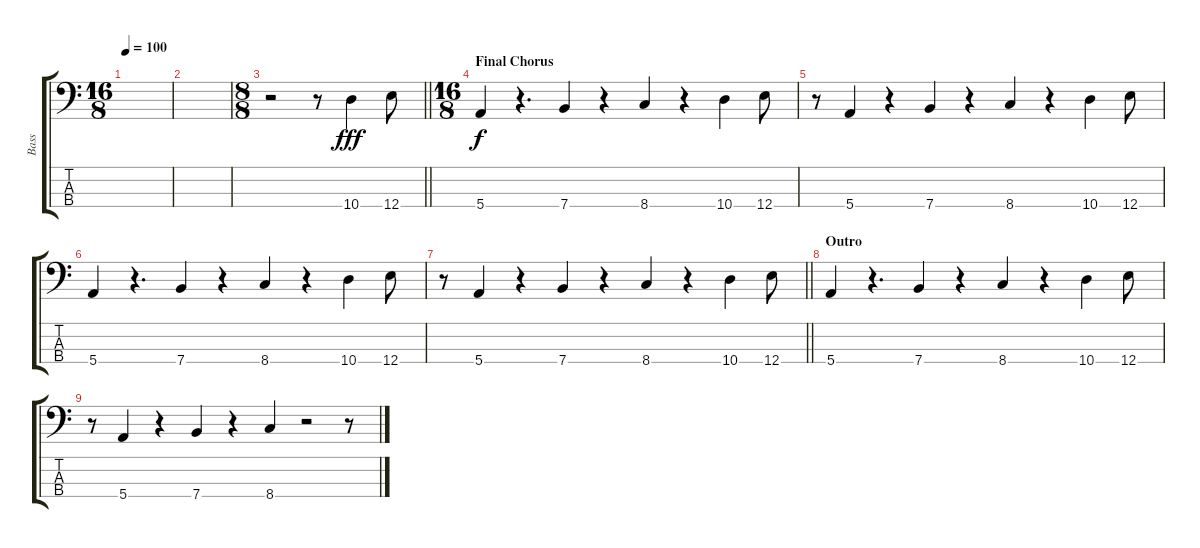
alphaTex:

\track ("Bass" "Bass") {instrument electricbasspick}
\staff {score tabs}
\tuning (G2 D2 A1 E1) {hide}
\ts (16 8)
\tempo 100
\clef f4
\ks c
|
|
\ts (8 8)
\barLineRight lightlight
r.2 r.8 10.4.4{dy fff} 12.4.8 |
\ts (16 8)
\section ("" "Final Chorus")
5.4.4{dy f} r.4{d} 7.4.4 r.4 8.4.4 r.4 10.4.4 12.4.8 |
r.8 5.4.4 r.4 7.4.4 r.4 8.4.4 r.4 10.4.4 12.4.8 |
5.4.4 r.4{d} 7.4.4 r.4 8.4.4 r.4 10.4.4 12.4.8 |
\barLineRight lightlight
r.8 5.4.4 r.4 7.4.4 r.4 8.4.4 r.4 10.4.4 12.4.8 |
\section ("" "Outro")
5.4.4 r.4{d} 7.4.4 r.4 8.4.4 r.4 10.4.4 12.4.8 |
r.8 5.4.4 r.4 7.4.4 r.4 8.4.4 r.2 r.8
